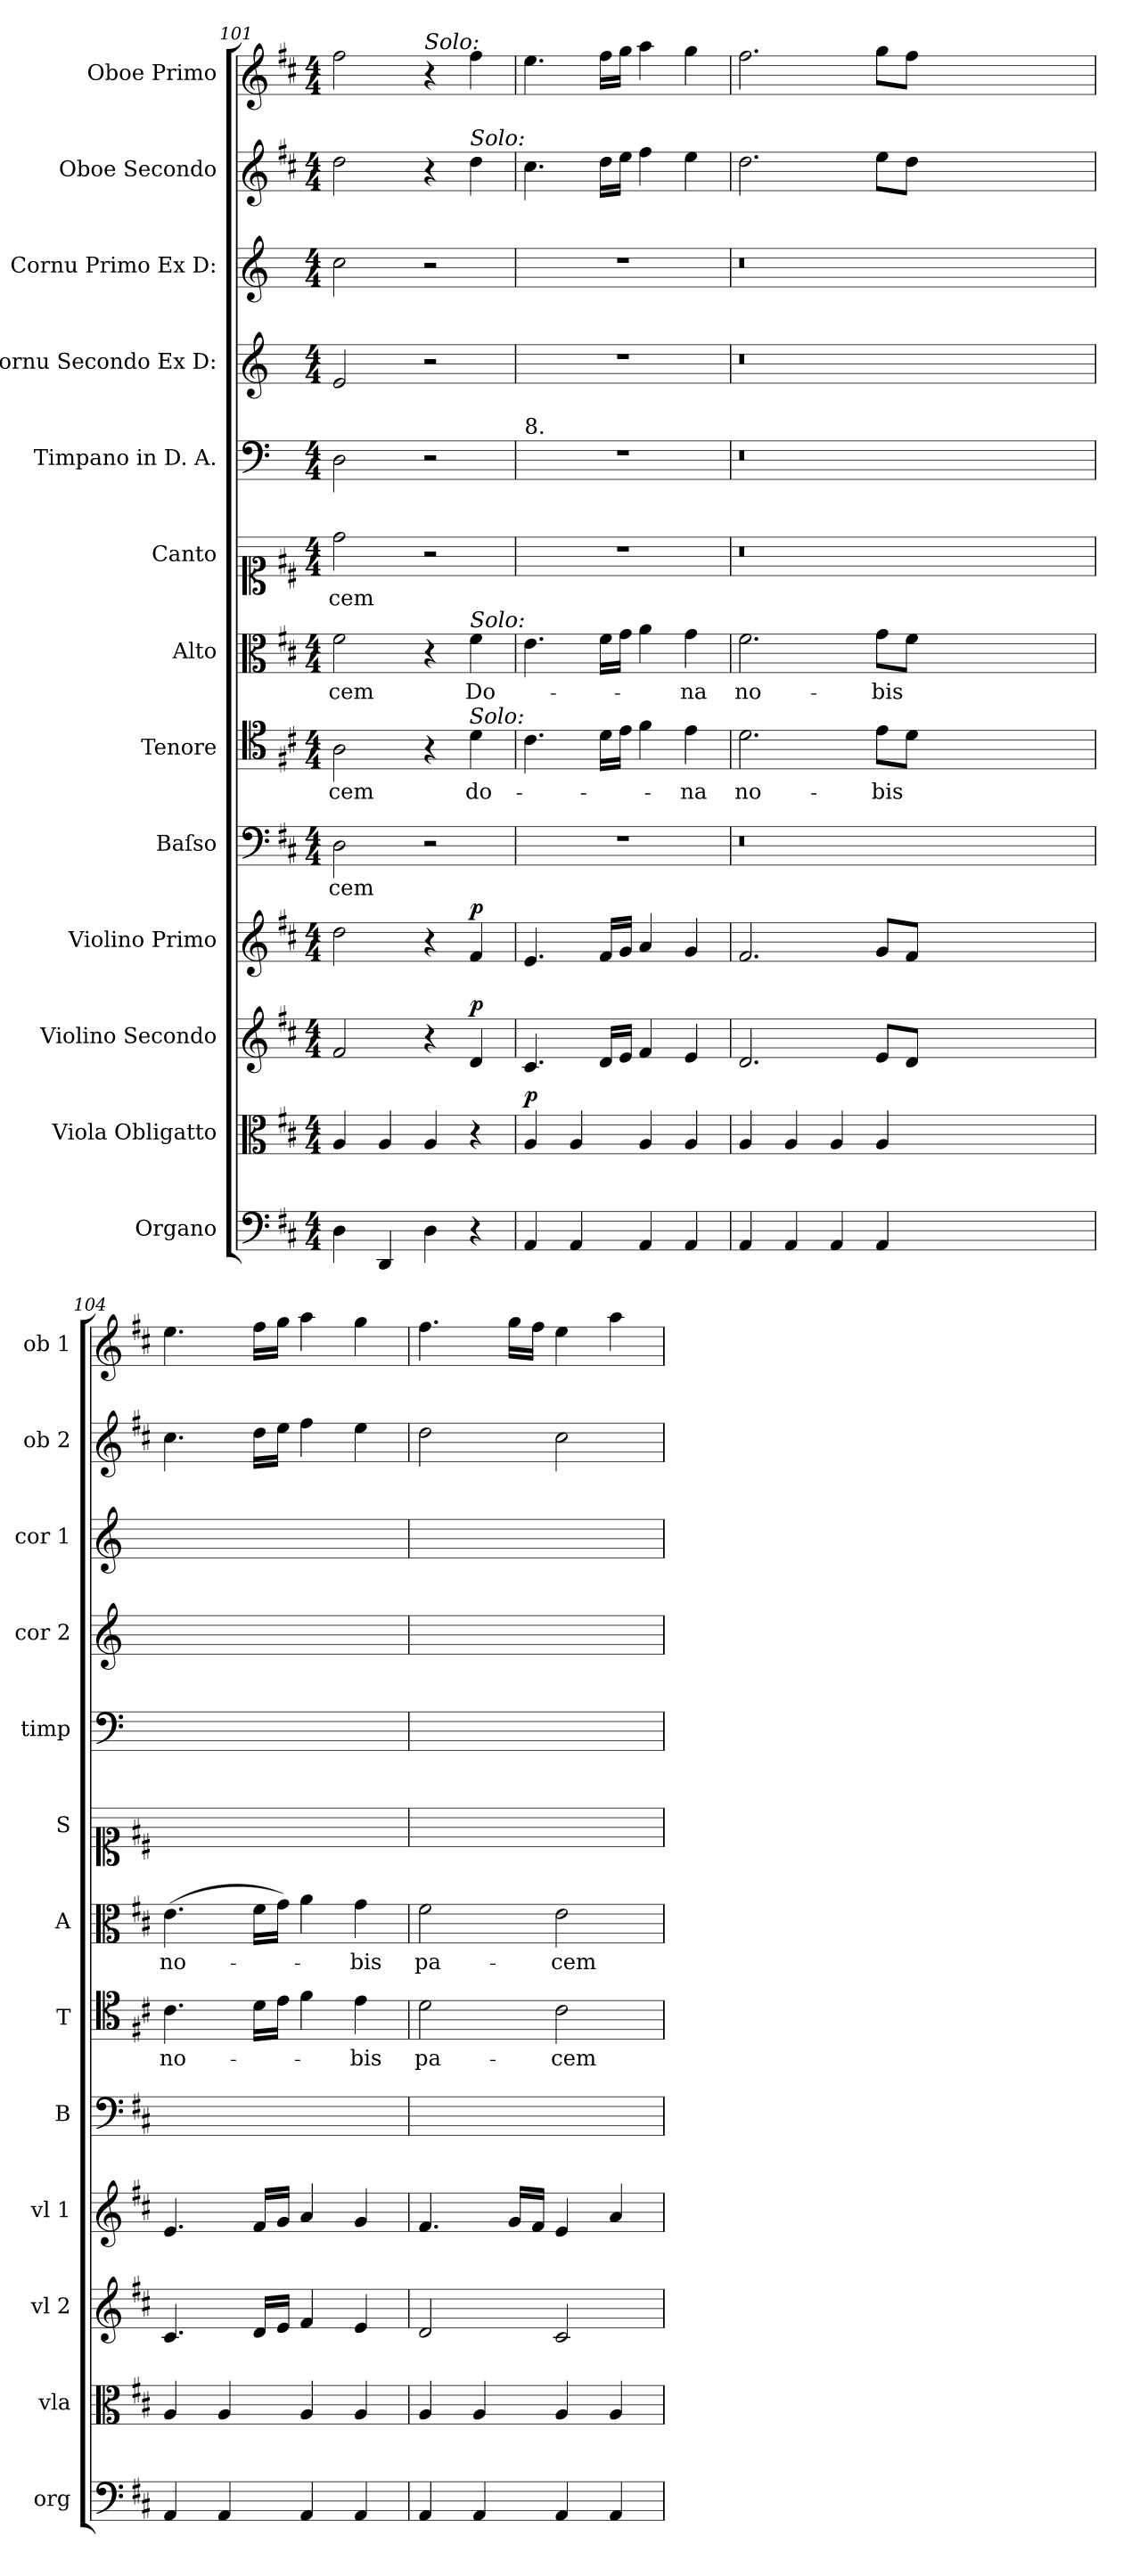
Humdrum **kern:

**kern	**dynam	**kern	**dynam	**kern	**dynam	**kern	**dynam	**kern	**text	**kern	**text	**kern	**text	**kern	**text	**kern	**kern	**kern	**kern	**kern
*part13	*part13	*part12	*part12	*part11	*part11	*part10	*part10	*part9	*part9	*part8	*part8	*part7	*part7	*part6	*part6	*part5	*part4	*part3	*part2	*part1
*staff13	*staff13	*staff12	*staff12	*staff11	*staff11	*staff10	*staff10	*staff9	*staff9	*staff8	*staff8	*staff7	*staff7	*staff6	*staff6	*staff5	*staff4	*staff3	*staff2	*staff1
*I"Organo	*	*I"Viola Obligatto	*	*I"Violino Secondo	*	*I"Violino Primo	*	*I"Baſso	*	*I"Tenore	*	*I"Alto	*	*I"Canto	*	*I"Timpano in D. A.	*I"Cornu Secondo Ex D:	*I"Cornu Primo Ex D:	*I"Oboe Secondo	*I"Oboe Primo
*I'org	*	*I'vla	*	*I'vl 2	*	*I'vl 1	*	*I'B	*	*I'T	*	*I'A	*	*I'S	*	*I'timp	*I'cor 2	*I'cor 1	*I'ob 2	*I'ob 1
*clefF4	*	*clefC3	*	*clefG2	*	*clefG2	*	*clefF4	*	*clefC4	*	*clefC3	*	*clefC1	*	*clefF4	*clefG2	*clefG2	*clefG2	*clefG2
*	*	*	*	*	*	*	*	*	*	*	*	*	*	*	*	*	*ITrd6c10	*ITrd6c10	*	*
*k[f#c#]	*	*k[f#c#]	*	*k[f#c#]	*	*k[f#c#]	*	*k[f#c#]	*	*k[f#c#]	*	*k[f#c#]	*	*k[f#c#]	*	*k[]	*k[f#c#]	*k[f#c#]	*k[f#c#]	*k[f#c#]
*D:	*	*D:	*	*D:	*	*D:	*	*D:	*	*D:	*	*D:	*	*D:	*	*	*	*	*D:	*D:
*M4/4	*	*M4/4	*	*M4/4	*	*M4/4	*	*M4/4	*	*M4/4	*	*M4/4	*	*M4/4	*	*M4/4	*M4/4	*M4/4	*M4/4	*M4/4
=101	=101	=101	=101	=101	=101	=101	=101	=101	=101	=101	=101	=101	=101	=101	=101	=101	=101	=101	=101	=101
4D\	.	4A/	.	2f#/	.	2dd\	.	2D\	-cem	2A\	-cem	2f#\	-cem	2dd\	-cem	2D\	2F#/	2d\	2dd\	2ff#\
4DD/	.	4A/	.	.	.	.	.	.	.	.	.	.	.	.	.	.	.	.	.	.
!	!	!	!	!	!	!	!	!	!	!	!	!	!	!	!	!	!	!	!	!LO:TX:a:i:t=Solo&colon;
4D\	.	4A/	.	4r	.	4r	.	2r	.	4r	.	4r	.	2r	.	2r	2r	2r	4r	4r
!	!	!	!	!	!	!	!	!	!	!	!	!	!	!	!	!	!	!	!LO:TX:a:i:t=Solo&colon;	!
!	!	!	!	!	!	!	!	!	!	!	!	!LO:TX:a:i:t=Solo&colon;	!	!	!	!	!	!	!	!
!	!	!	!	!	!LO:DY:a	!	!LO:DY:a	!	!	!	!	!	!	!	!	!	!	!	!	!
4r	.	4r	.	4d/	p	4f#/	p	.	.	4d\	do-	4f#\	Do-	.	.	.	.	.	4dd\	4ff#\
=102	=102	=102	=102	=102	=102	=102	=102	=102	=102	=102	=102	=102	=102	=102	=102	=102	=102	=102	=102	=102
!	!	!	!	!	!	!	!	!	!	!	!	!	!	!	!	!LO:TX:a:t=8.	!	!	!	!
!	!	!	!	!	!	!	!	!	!	!LO:TX:a:i:rj:t=Solo&colon;	!	!	!	!	!	!	!	!	!	!
!	!LO:DY:a	!	!LO:DY:a	!	!	!	!	!	!	!	!	!	!	!	!	!	!	!	!	!
4AA/	taſto pio&colon;	4A/	p	4.c#/	.	4.e/	.	1r	.	4.c#\	.	4.e\	.	1r	.	1r	1r	1r	4.cc#\	4.ee\
4AA/	.	4A/	.	.	.	.	.	.	.	.	.	.	.	.	.	.	.	.	.	.
.	.	.	.	16d/LL	.	16f#/LL	.	.	.	16d\LL	.	16f#\LL	.	.	.	.	.	.	16dd\LL	16ff#\LL
.	.	.	.	16e/JJ	.	16g/JJ	.	.	.	16e\JJ	.	16g\JJ	.	.	.	.	.	.	16ee\JJ	16gg\JJ
4AA/	.	4A/	.	4f#/	.	4a/	.	.	.	4f#\	.	4a\	.	.	.	.	.	.	4ff#\	4aa\
4AA/	.	4A/	.	4e/	.	4g/	.	.	.	4e\	-na	4g\	-na	.	.	.	.	.	4ee\	4gg\
=103	=103	=103	=103	=103	=103	=103	=103	=103	=103	=103	=103	=103	=103	=103	=103	=103	=103	=103	=103	=103
4AA/	.	4A/	.	2.d/	.	2.f#/	.	0.r	.	2.d\	no-	2.f#\	no-	0.r	.	0.r	0.r	0.r	2.dd\	2.ff#\
4AA/	.	4A/	.	.	.	.	.	.	.	.	.	.	.	.	.	.	.	.	.	.
4AA/	.	4A/	.	.	.	.	.	.	.	.	.	.	.	.	.	.	.	.	.	.
4AA/	.	4A/	.	8e/L	.	8g/L	.	.	.	8e\L	-bis	8g\L	-bis	.	.	.	.	.	8ee\L	8gg\L
.	.	.	.	8d/J	.	8f#/J	.	.	.	8d\J	.	8f#\J	.	.	.	.	.	.	8dd\J	8ff#\J
0ryy	.	0ryy	.	0ryy	.	0ryy	.	.	.	0ryy	.	0ryy	.	.	.	.	.	.	0ryy	0ryy
=104	=104	=104	=104	=104	=104	=104	=104	=104	=104	=104	=104	=104	=104	=104	=104	=104	=104	=104	=104	=104
4AA/	.	4A/	.	4.c#/	.	4.e/	.	1ryy	.	4.c#\	no-	(4.e\	no-	1ryy	.	1ryy	1ryy	1ryy	4.cc#\	4.ee\
4AA/	.	4A/	.	.	.	.	.	.	.	.	.	.	.	.	.	.	.	.	.	.
.	.	.	.	16d/LL	.	16f#/LL	.	.	.	16d\LL	.	16f#\LL	.	.	.	.	.	.	16dd\LL	16ff#\LL
.	.	.	.	16e/JJ	.	16g/JJ	.	.	.	16e\JJ	.	16g\JJ)	.	.	.	.	.	.	16ee\JJ	16gg\JJ
4AA/	.	4A/	.	4f#/	.	4a/	.	.	.	4f#\	.	4a\	.	.	.	.	.	.	4ff#\	4aa\
4AA/	.	4A/	.	4e/	.	4g/	.	.	.	4e\	-bis	4g\	-bis	.	.	.	.	.	4ee\	4gg\
=105	=105	=105	=105	=105	=105	=105	=105	=105	=105	=105	=105	=105	=105	=105	=105	=105	=105	=105	=105	=105
4AA/	.	4A/	.	2d/	.	4.f#/	.	1ryy	.	2d\	pa-	2f#\	pa-	1ryy	.	1ryy	1ryy	1ryy	2dd\	4.ff#\
4AA/	.	4A/	.	.	.	.	.	.	.	.	.	.	.	.	.	.	.	.	.	.
.	.	.	.	.	.	16g/LL	.	.	.	.	.	.	.	.	.	.	.	.	.	16gg\LL
.	.	.	.	.	.	16f#/JJ	.	.	.	.	.	.	.	.	.	.	.	.	.	16ff#\JJ
4AA/	.	4A/	.	2c#/	.	4e/	.	.	.	2c#\	-cem	2e\	-cem	.	.	.	.	.	2cc#\	4ee\
4AA/	.	4A/	.	.	.	4a/	.	.	.	.	.	.	.	.	.	.	.	.	.	4aa\
=	=	=	=	=	=	=	=	=	=	=	=	=	=	=	=	=	=	=	=	=
*-	*-	*-	*-	*-	*-	*-	*-	*-	*-	*-	*-	*-	*-	*-	*-	*-	*-	*-	*-	*-
